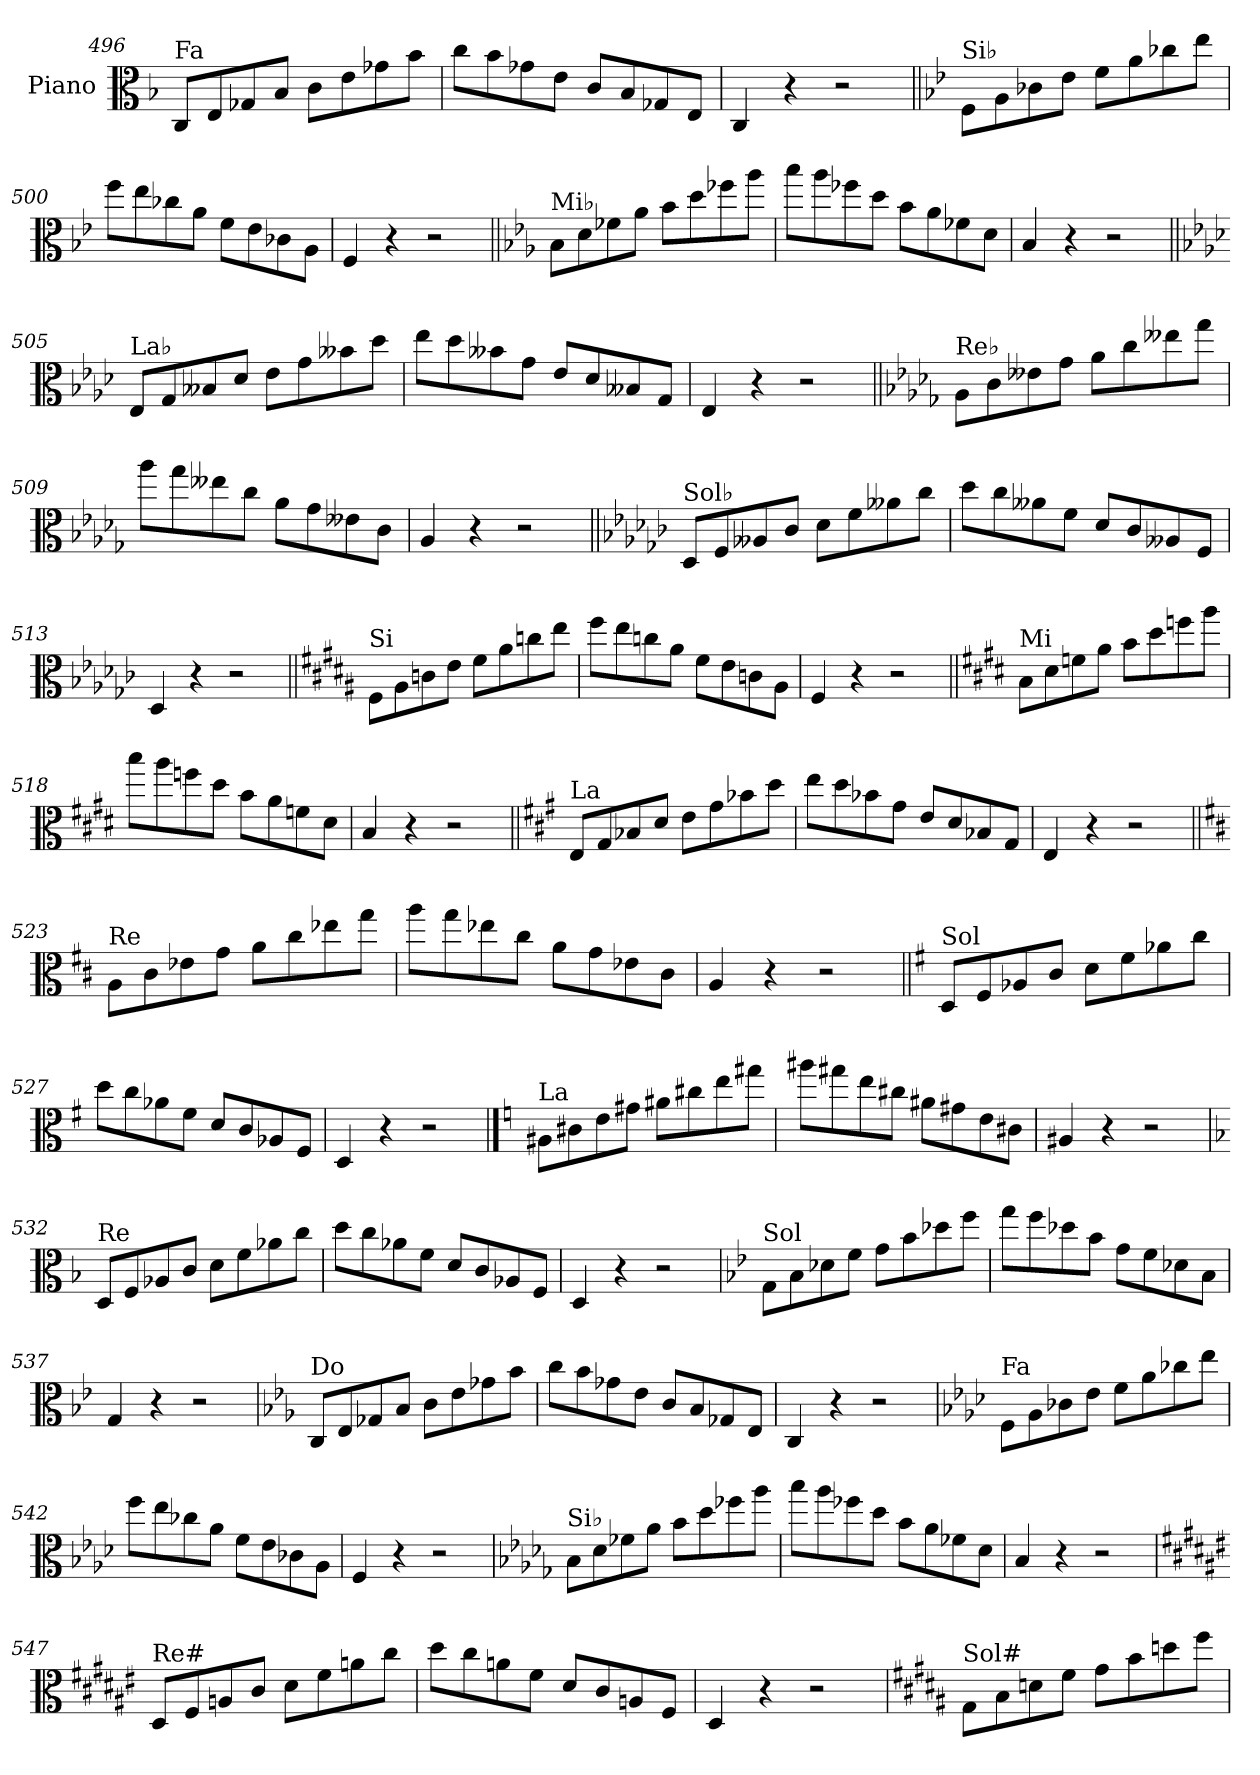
**kern
*part1
*staff1
*I"Piano
*I'Pno.
*clefC3
*k[b-]
=496
!LO:TX:a:t=Fa
8C/L
8E/
8G-X/
8B-/J
8c\L
8e\
8g-X\
8b-\J
=497
8cc\L
8b-\
8g-X\
8e\J
8c/L
8B-/
8G-X/
8E/J
=498
4C/
4r
2r
!!LO:LB:g=z
=499||
*k[b-e-]
!LO:TX:a:t=Si♭
8F\L
8A\
8c-X\
8e-\J
8f\L
8a\
8cc-X\
8ee-\J
=500
8ff\L
8ee-\
8cc-X\
8a\J
8f\L
8e-\
8c-X\
8A\J
=501
4F/
4r
2r
=502||
*k[b-e-a-]
!LO:TX:a:t=Mi♭
8B-\L
8d\
8f-X\
8a-\J
8b-\L
8dd\
8ff-X\
8aa-\J
=503
8bb-\L
8aa-\
8ff-X\
8dd\J
8b-\L
8a-\
8f-X\
8d\J
=504
4B-/
4r
2r
!!LO:LB:g=z
=505||
*k[b-e-a-d-]
!LO:TX:a:t=La♭
8E-/L
8G/
8B--X/
8d-/J
8e-\L
8g\
8b--X\
8dd-\J
=506
8ee-\L
8dd-\
8b--X\
8g\J
8e-/L
8d-/
8B--X/
8G/J
=507
4E-/
4r
2r
=508||
*k[b-e-a-d-g-]
!LO:TX:a:t=Re♭
8A-\L
8c\
8e--X\
8g-\J
8a-\L
8cc\
8ee--X\
8gg-\J
=509
8aa-\L
8gg-\
8ee--X\
8cc\J
8a-\L
8g-\
8e--X\
8c\J
=510
4A-/
4r
2r
!!LO:LB:g=z
=511||
*k[b-e-a-d-g-c-]
!LO:TX:a:t=Sol♭
8D-/L
8F/
8A--X/
8c-/J
8d-\L
8f\
8a--X\
8cc-\J
=512
8dd-\L
8cc-\
8a--X\
8f\J
8d-/L
8c-/
8A--X/
8F/J
=513
4D-/
4r
2r
=514||
*k[f#c#g#d#a#]
!LO:TX:a:t=Si
8F#\L
8A#\
8cn\
8e\J
8f#\L
8a#\
8ccn\
8ee\J
=515
8ff#\L
8ee\
8ccn\
8a#\J
8f#\L
8e\
8cn\
8A#\J
=516
4F#/
4r
2r
!!LO:LB:g=z
=517||
*k[f#c#g#d#]
!LO:TX:a:t=Mi
8B\L
8d#\
8fn\
8a\J
8b\L
8dd#\
8ffn\
8aa\J
=518
8bb\L
8aa\
8ffn\
8dd#\J
8b\L
8a\
8fn\
8d#\J
=519
4B/
4r
2r
=520||
*k[f#c#g#]
!LO:TX:a:t=La
8E/L
8G#/
8B-X/
8d/J
8e\L
8g#\
8b-X\
8dd\J
=521
8ee\L
8dd\
8b-X\
8g#\J
8e/L
8d/
8B-X/
8G#/J
=522
4E/
4r
2r
!!LO:LB:g=z
=523||
*k[f#c#]
!LO:TX:a:t=Re
8A\L
8c#\
8e-X\
8g\J
8a\L
8cc#\
8ee-X\
8gg\J
=524
8aa\L
8gg\
8ee-X\
8cc#\J
8a\L
8g\
8e-X\
8c#\J
=525
4A/
4r
2r
=526||
*k[f#]
!LO:TX:a:t=Sol
8D/L
8F#/
8A-X/
8c/J
8d\L
8f#\
8a-X\
8cc\J
=527
8dd\L
8cc\
8a-X\
8f#\J
8d/L
8c/
8A-X/
8F#/J
=528
4D/
4r
2r
!!LO:PB:g=z
==529
*k[]
!LO:TX:a:t=La
8A#X\L
8c#X\
8e\
8g#X\J
8a#X\L
8cc#X\
8ee\
8gg#X\J
=530
8aa#X\L
8gg#X\
8ee\
8cc#X\J
8a#X\L
8g#X\
8e\
8c#X\J
=531
4A#X/
4r
2r
=532
*k[b-]
!LO:TX:a:t=Re
8D/L
8F/
8A-X/
8c/J
8d\L
8f\
8a-X\
8cc\J
=533
8dd\L
8cc\
8a-X\
8f\J
8d/L
8c/
8A-X/
8F/J
=534
4D/
4r
2r
!!LO:LB:g=z
=535
*k[b-e-]
!LO:TX:a:t=Sol
8G\L
8B-\
8d-X\
8f\J
8g\L
8b-\
8dd-X\
8ff\J
=536
8gg\L
8ff\
8dd-X\
8b-\J
8g\L
8f\
8d-X\
8B-\J
=537
4G/
4r
2r
=538
*k[b-e-a-]
!LO:TX:a:t=Do
8C/L
8E-/
8G-X/
8B-/J
8c\L
8e-\
8g-X\
8b-\J
=539
8cc\L
8b-\
8g-X\
8e-\J
8c/L
8B-/
8G-X/
8E-/J
=540
4C/
4r
2r
!!LO:LB:g=z
=541
*k[b-e-a-d-]
!LO:TX:a:t=Fa
8F\L
8A-\
8c-X\
8e-\J
8f\L
8a-\
8cc-X\
8ee-\J
=542
8ff\L
8ee-\
8cc-X\
8a-\J
8f\L
8e-\
8c-X\
8A-\J
=543
4F/
4r
2r
=544
*k[b-e-a-d-g-]
!LO:TX:a:t=Si♭
8B-\L
8d-\
8f-X\
8a-\J
8b-\L
8dd-\
8ff-X\
8aa-\J
=545
8bb-\L
8aa-\
8ff-X\
8dd-\J
8b-\L
8a-\
8f-X\
8d-\J
=546
4B-/
4r
2r
!!LO:LB:g=z
=547
*k[f#c#g#d#a#e#]
!LO:TX:a:t=Re#
8D#/L
8F#/
8An/
8c#/J
8d#\L
8f#\
8an\
8cc#\J
=548
8dd#\L
8cc#\
8an\
8f#\J
8d#/L
8c#/
8An/
8F#/J
=549
4D#/
4r
2r
=550
*k[f#c#g#d#a#]
!LO:TX:a:t=Sol#
8G#\L
8B\
8dn\
8f#\J
8g#\L
8b\
8ddn\
8ff#\J
=
*-
